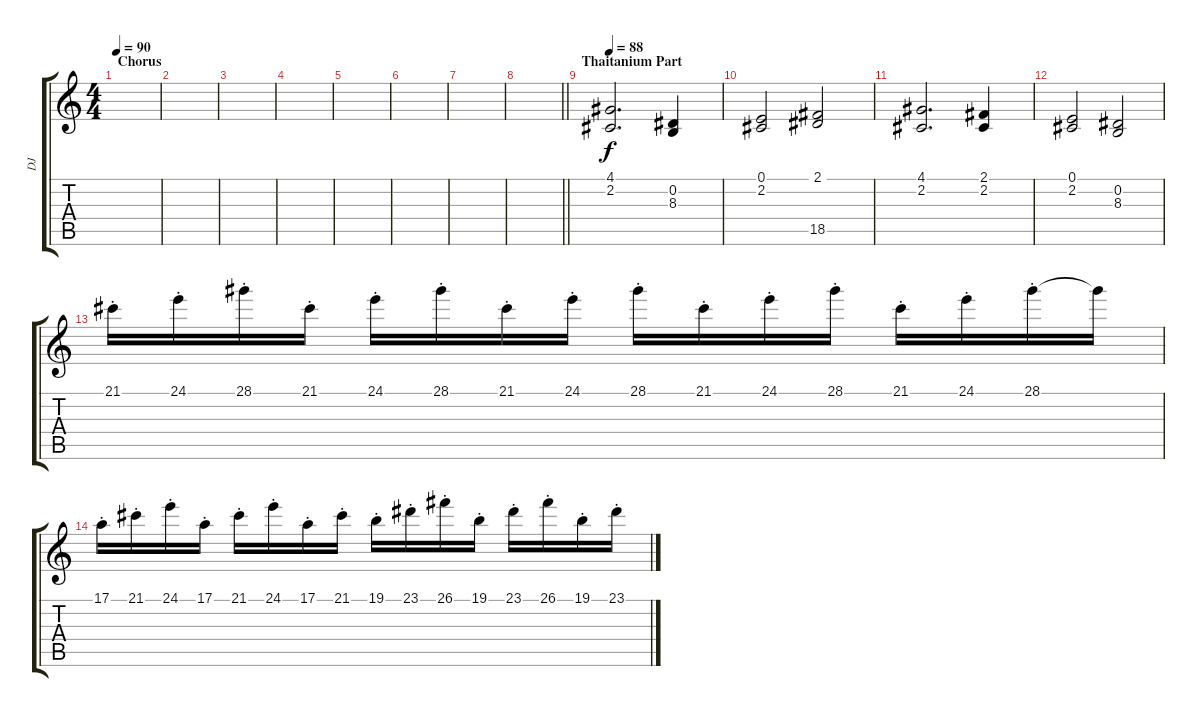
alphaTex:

\track ("DJ" "DJ") {instrument synthstrings1}
\staff {score tabs}
\tuning (E4 B3 G3 D3 A2 E2) {hide}
\ts (4 4)
\section ("" "Chorus")
\tempo 90
\clef g2
\ks c
|
|
|
|
|
|
|
\barLineRight lightlight
|
\section ("" "Thaitanium Part")
\tempo 88
(4.1 2.2).2{d volume 12 instrument frenchhorn} (0.2 8.3).4 |
(0.1 2.2).2 (2.1 18.5).2 |
(4.1 2.2).2{d} (2.1 2.2).4 |
(0.1 2.2).2 (0.2 8.3).2 |
21.1{st}.16{volume 0 instrument pad3polysynth} 24.1{st}.16 28.1{st}.16 21.1{st}.16 24.1{st}.16 28.1{st}.16 21.1{st}.16 24.1{st}.16 28.1{st}.16 21.1{st}.16 24.1{st}.16 28.1{st}.16 21.1{st}.16 24.1{st}.16 28.1{st}.16 28.1{t}.16 |
17.1{st}.16 21.1{st}.16 24.1{st}.16 17.1{st}.16 21.1{st}.16 24.1{st}.16 17.1{st}.16 21.1{st}.16 19.1{st}.16 23.1{st}.16 26.1{st}.16 19.1{st}.16 23.1{st}.16 26.1{st}.16 19.1{st}.16 23.1{st}.16
